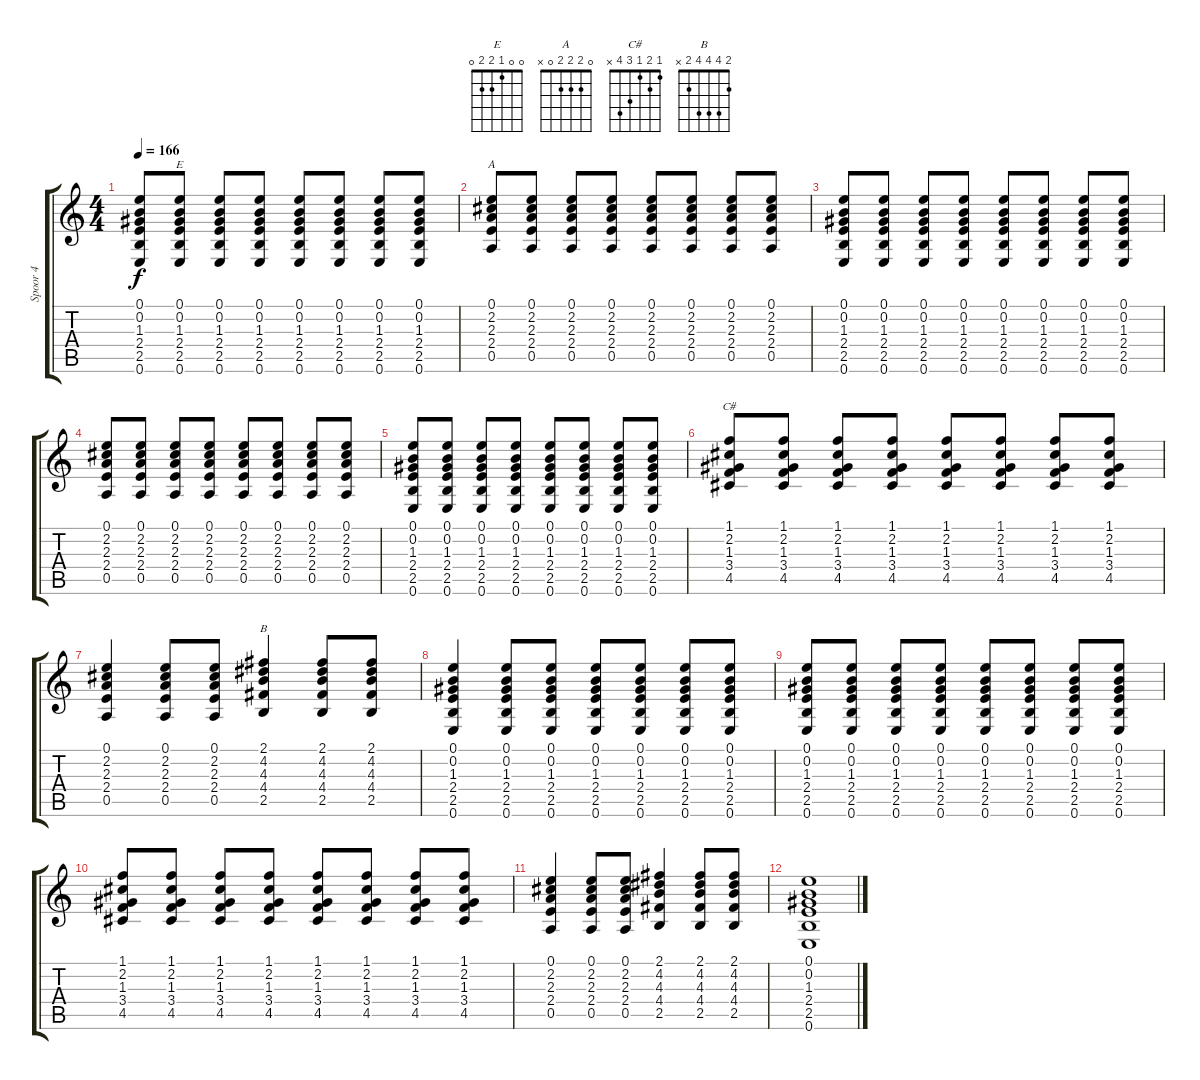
\track ("Spoor 4" "Spoor 4") {instrument overdrivenguitar}
\staff {score tabs}
\tuning (E4 B3 G3 D3 A2 E2) {hide}
\chord ("E" 0 0 1 2 2 0)
\chord ("A" 0 2 2 2 0 x)
\chord ("C#" 1 2 1 3 4 x)
\chord ("B" 2 4 4 4 2 x)
\ts (4 4)
\tempo 166
\clef g2
\ks c
(0.1 0.2 1.3 2.4 2.5 0.6).8{dy f} (0.1 0.2 1.3 2.4 2.5 0.6).8{ch "E"} (0.1 0.2 1.3 2.4 2.5 0.6).8 (0.1 0.2 1.3 2.4 2.5 0.6).8 (0.1 0.2 1.3 2.4 2.5 0.6).8 (0.1 0.2 1.3 2.4 2.5 0.6).8 (0.1 0.2 1.3 2.4 2.5 0.6).8 (0.1 0.2 1.3 2.4 2.5 0.6).8 |
(0.1 2.2 2.3 2.4 0.5).8{ch "A"} (0.1 2.2 2.3 2.4 0.5).8 (0.1 2.2 2.3 2.4 0.5).8 (0.1 2.2 2.3 2.4 0.5).8 (0.1 2.2 2.3 2.4 0.5).8 (0.1 2.2 2.3 2.4 0.5).8 (0.1 2.2 2.3 2.4 0.5).8 (0.1 2.2 2.3 2.4 0.5).8 |
(0.1 0.2 1.3 2.4 2.5 0.6).8 (0.1 0.2 1.3 2.4 2.5 0.6).8 (0.1 0.2 1.3 2.4 2.5 0.6).8 (0.1 0.2 1.3 2.4 2.5 0.6).8 (0.1 0.2 1.3 2.4 2.5 0.6).8 (0.1 0.2 1.3 2.4 2.5 0.6).8 (0.1 0.2 1.3 2.4 2.5 0.6).8 (0.1 0.2 1.3 2.4 2.5 0.6).8 |
(0.1 2.2 2.3 2.4 0.5).8 (0.1 2.2 2.3 2.4 0.5).8 (0.1 2.2 2.3 2.4 0.5).8 (0.1 2.2 2.3 2.4 0.5).8 (0.1 2.2 2.3 2.4 0.5).8 (0.1 2.2 2.3 2.4 0.5).8 (0.1 2.2 2.3 2.4 0.5).8 (0.1 2.2 2.3 2.4 0.5).8 |
(0.1 0.2 1.3 2.4 2.5 0.6).8 (0.1 0.2 1.3 2.4 2.5 0.6).8 (0.1 0.2 1.3 2.4 2.5 0.6).8 (0.1 0.2 1.3 2.4 2.5 0.6).8 (0.1 0.2 1.3 2.4 2.5 0.6).8 (0.1 0.2 1.3 2.4 2.5 0.6).8 (0.1 0.2 1.3 2.4 2.5 0.6).8 (0.1 0.2 1.3 2.4 2.5 0.6).8 |
(1.1 2.2 1.3 3.4 4.5).8{ch "C#"} (1.1 2.2 1.3 3.4 4.5).8 (1.1 2.2 1.3 3.4 4.5).8 (1.1 2.2 1.3 3.4 4.5).8 (1.1 2.2 1.3 3.4 4.5).8 (1.1 2.2 1.3 3.4 4.5).8 (1.1 2.2 1.3 3.4 4.5).8 (1.1 2.2 1.3 3.4 4.5).8 |
(0.1 2.2 2.3 2.4 0.5).4 (0.1 2.2 2.3 2.4 0.5).8 (0.1 2.2 2.3 2.4 0.5).8 (2.1 4.2 4.3 4.4 2.5).4{ch "B"} (2.1 4.2 4.3 4.4 2.5).8 (2.1 4.2 4.3 4.4 2.5).8 |
(0.1 0.2 1.3 2.4 2.5 0.6).4 (0.1 0.2 1.3 2.4 2.5 0.6).8 (0.1 0.2 1.3 2.4 2.5 0.6).8 (0.1 0.2 1.3 2.4 2.5 0.6).8 (0.1 0.2 1.3 2.4 2.5 0.6).8 (0.1 0.2 1.3 2.4 2.5 0.6).8 (0.1 0.2 1.3 2.4 2.5 0.6).8 |
(0.1 0.2 1.3 2.4 2.5 0.6).8 (0.1 0.2 1.3 2.4 2.5 0.6).8 (0.1 0.2 1.3 2.4 2.5 0.6).8 (0.1 0.2 1.3 2.4 2.5 0.6).8 (0.1 0.2 1.3 2.4 2.5 0.6).8 (0.1 0.2 1.3 2.4 2.5 0.6).8 (0.1 0.2 1.3 2.4 2.5 0.6).8 (0.1 0.2 1.3 2.4 2.5 0.6).8 |
(1.1 2.2 1.3 3.4 4.5).8 (1.1 2.2 1.3 3.4 4.5).8 (1.1 2.2 1.3 3.4 4.5).8 (1.1 2.2 1.3 3.4 4.5).8 (1.1 2.2 1.3 3.4 4.5).8 (1.1 2.2 1.3 3.4 4.5).8 (1.1 2.2 1.3 3.4 4.5).8 (1.1 2.2 1.3 3.4 4.5).8 |
(0.1 2.2 2.3 2.4 0.5).4 (0.1 2.2 2.3 2.4 0.5).8 (0.1 2.2 2.3 2.4 0.5).8 (2.1 4.2 4.3 4.4 2.5).4 (2.1 4.2 4.3 4.4 2.5).8 (2.1 4.2 4.3 4.4 2.5).8 |
(0.1 0.2 1.3 2.4 2.5 0.6).1
